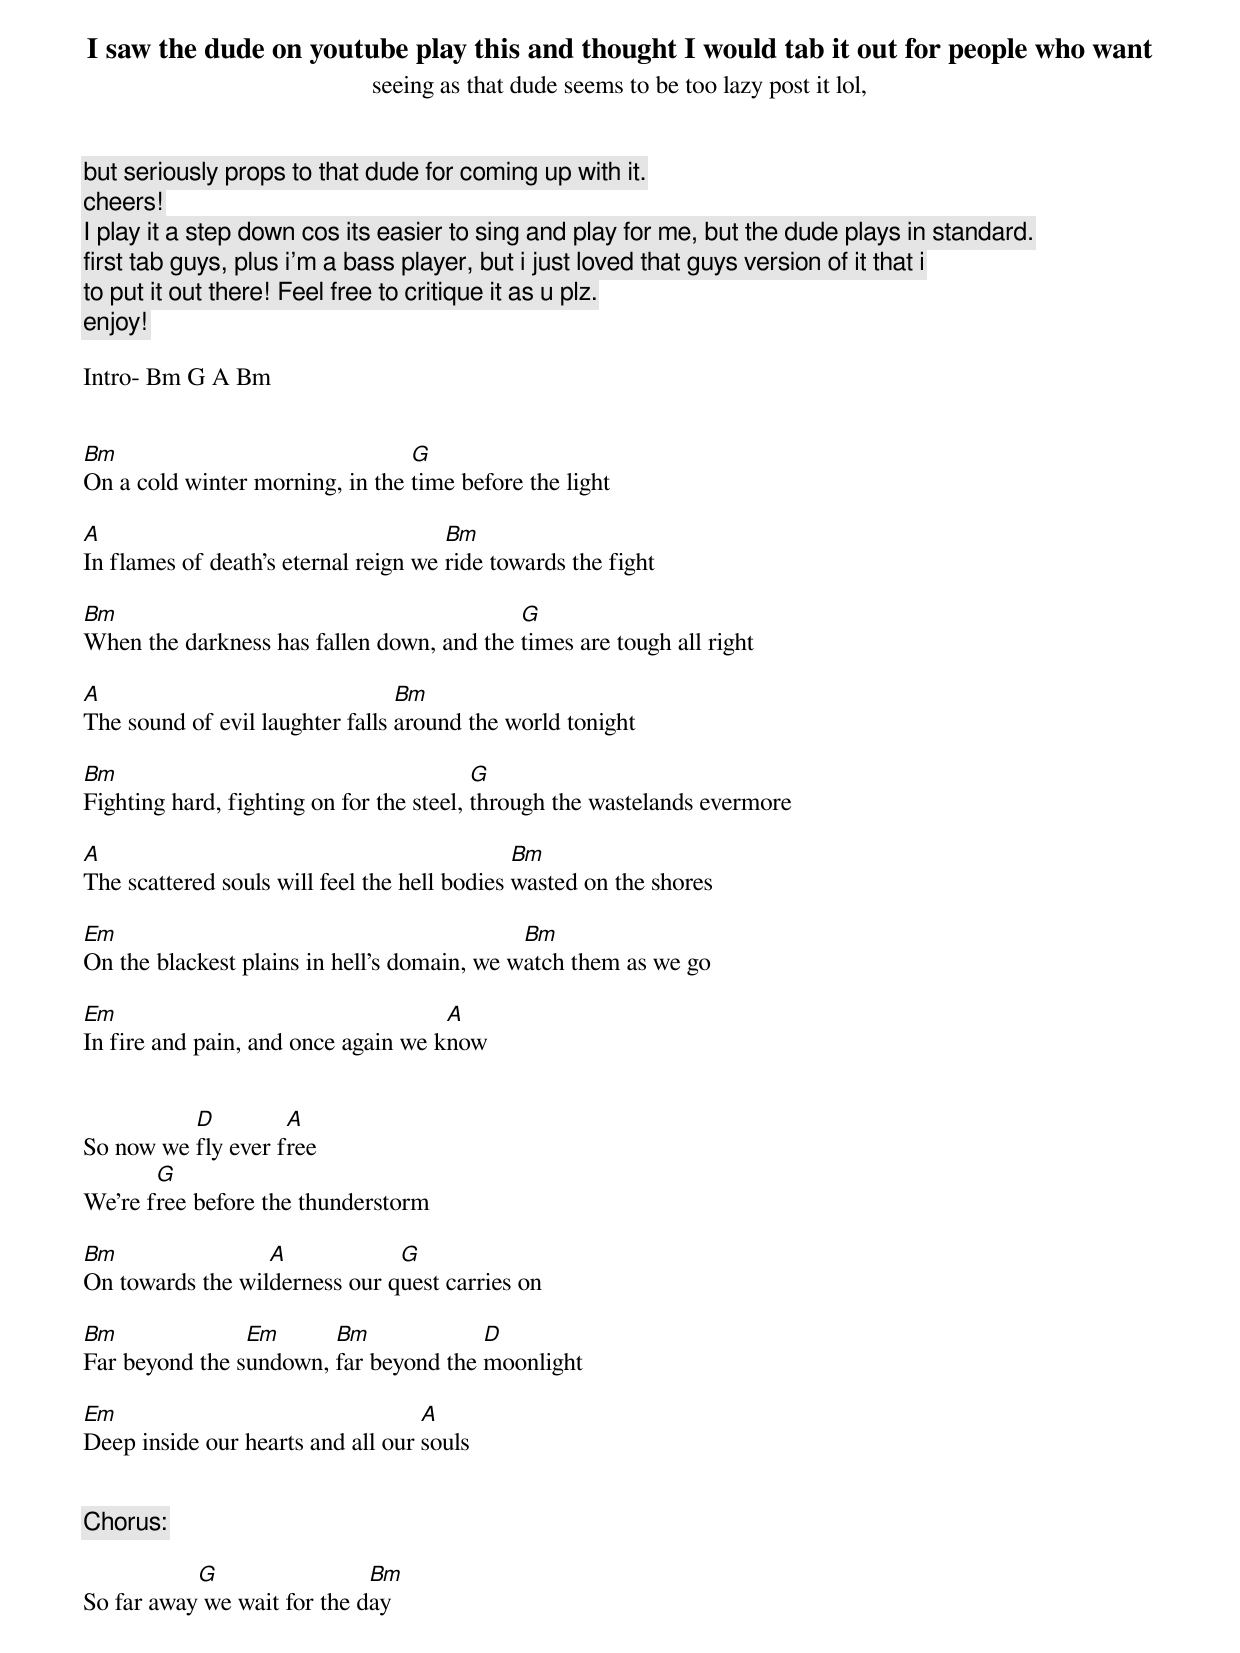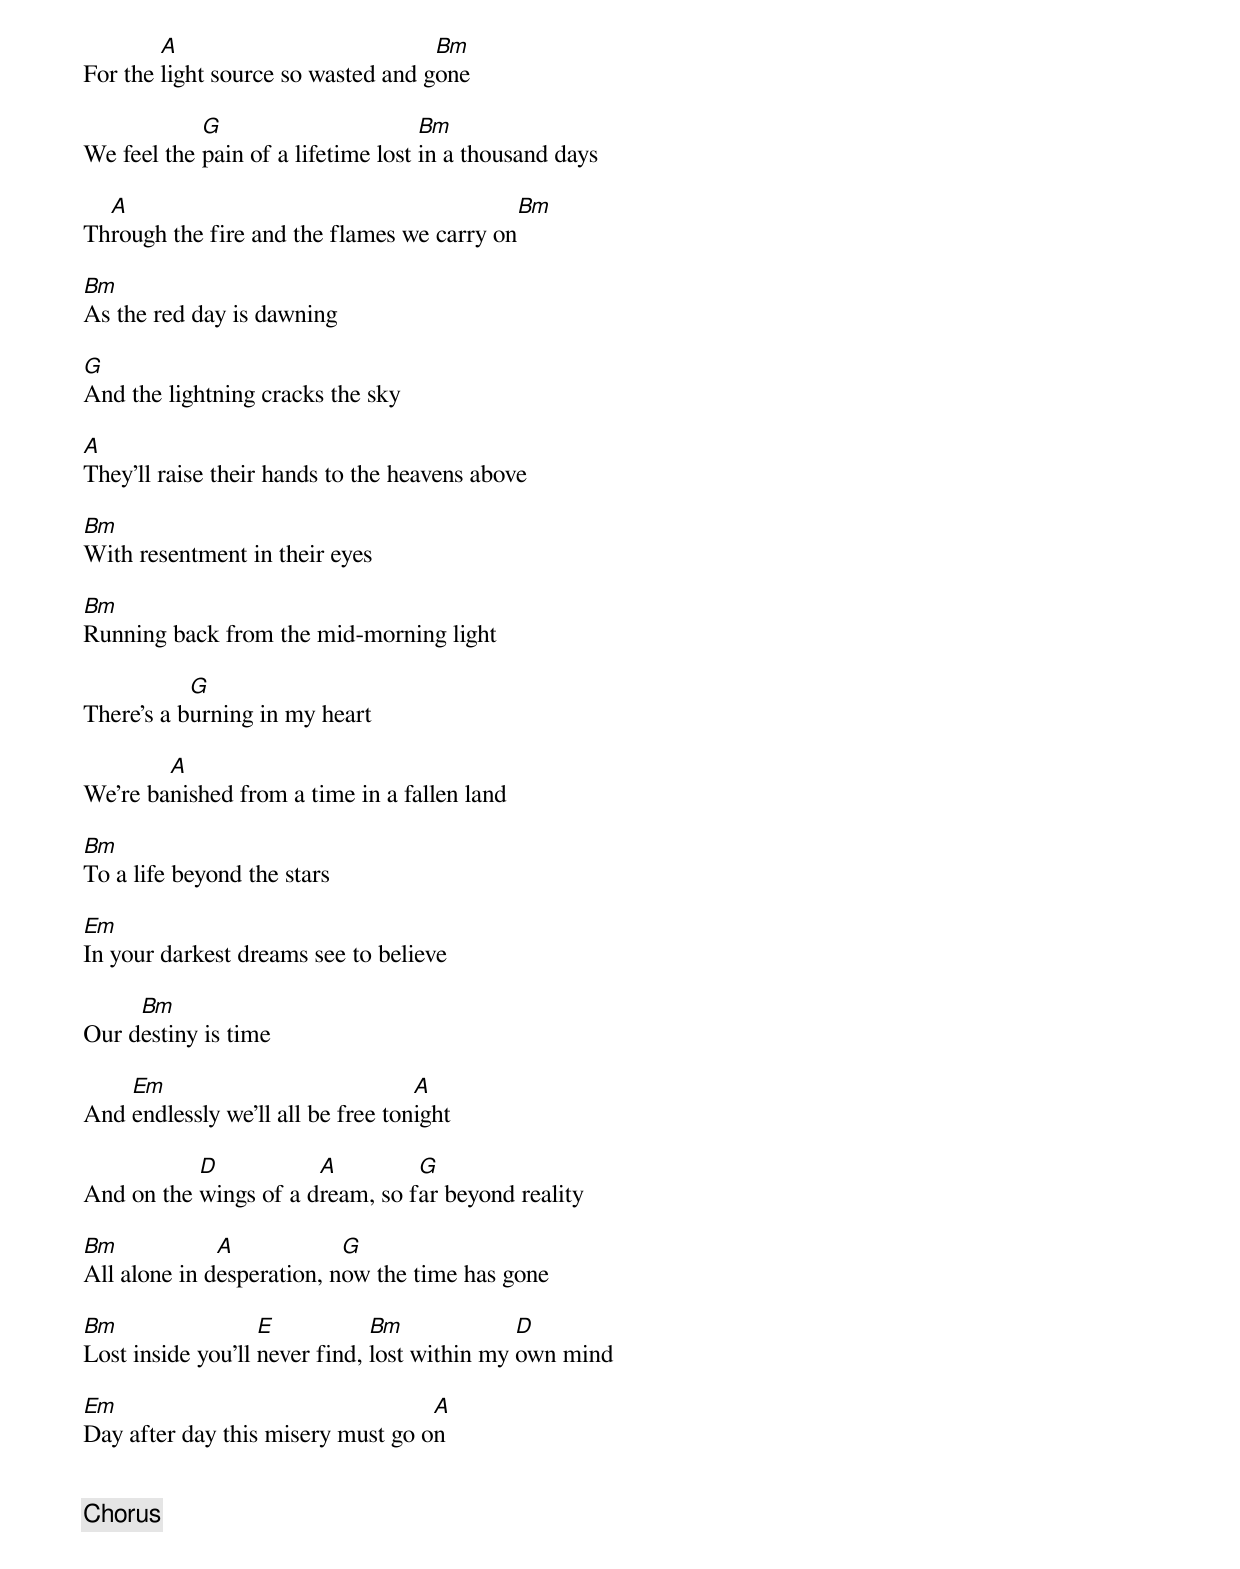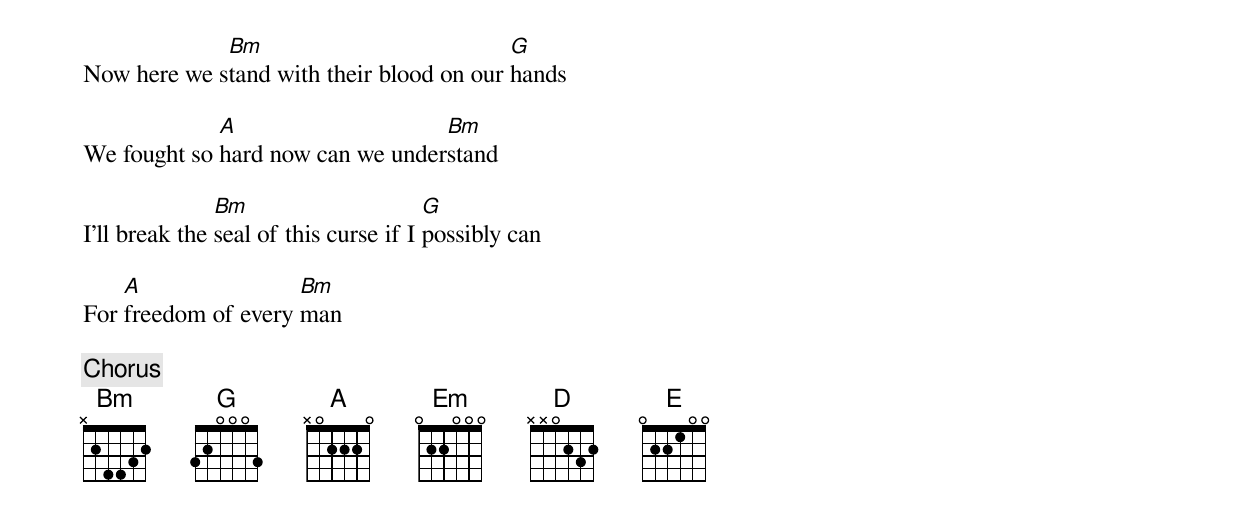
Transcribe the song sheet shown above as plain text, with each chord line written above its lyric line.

 I saw the dude on youtube play this and thought I would tab it out for people who want
seeing as that dude seems to be too lazy post it lol,
but seriously props to that dude for coming up with it.
cheers!
I play it a step down cos its easier to sing and play for me, but the dude plays in standard.
first tab guys, plus i'm a bass player, but i just loved that guys version of it that i
to put it out there! Feel free to critique it as u plz.
enjoy!

Intro- Bm G A Bm


Bm                               G
On a cold winter morning, in the time before the light

A                                     Bm
In flames of death's eternal reign we ride towards the fight

Bm                                         G
When the darkness has fallen down, and the times are tough all right

A                                Bm
The sound of evil laughter falls around the world tonight

Bm                                        G
Fighting hard, fighting on for the steel, through the wastelands evermore

A                                             Bm
The scattered souls will feel the hell bodies wasted on the shores

Em                                           Bm
On the blackest plains in hell's domain, we watch them as we go

Em                                   A
In fire and pain, and once again we know


          D         A
So now we fly ever free
       G
We're free before the thunderstorm

Bm                A            G
On towards the wilderness our quest carries on

Bm              Em      Bm             D
Far beyond the sundown, far beyond the moonlight

Em                                 A
Deep inside our hearts and all our souls


[Chorus:]

           G                 Bm
So far away we wait for the day

        A                           Bm
For the light source so wasted and gone

            G                       Bm
We feel the pain of a lifetime lost in a thousand days

  A                                        Bm
Through the fire and the flames we carry on

Bm
As the red day is dawning

G
And the lightning cracks the sky

A
They'll raise their hands to the heavens above

Bm
With resentment in their eyes

Bm
Running back from the mid-morning light

           G
There's a burning in my heart

        A
We're banished from a time in a fallen land

Bm
To a life beyond the stars

Em
In your darkest dreams see to believe

     Bm
Our destiny is time

    Em                             A
And endlessly we'll all be free tonight

           D           A         G
And on the wings of a dream, so far beyond reality

Bm            A            G
All alone in desperation, now the time has gone

Bm                 E           Bm             D
Lost inside you'll never find, lost within my own mind

Em                                 A
Day after day this misery must go on


[Chorus]


             Bm                           G
Now here we stand with their blood on our hands

             A                    Bm
We fought so hard now can we understand

               Bm                      G
I'll break the seal of this curse if I possibly can

    A                Bm
For freedom of every man

[Chorus]
